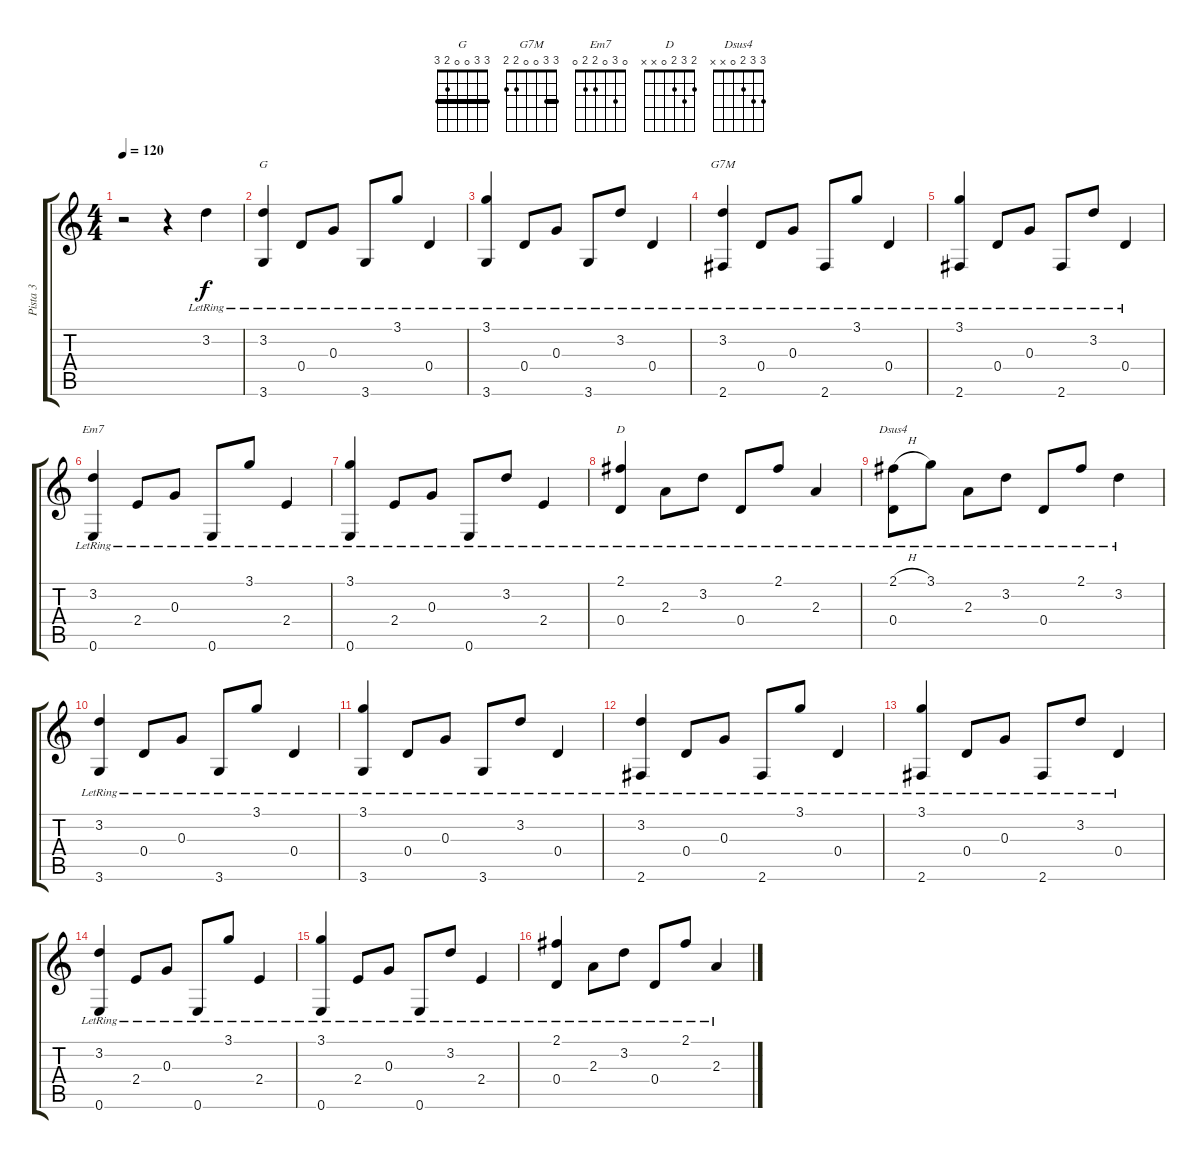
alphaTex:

\track ("Pista 3" "Pista 3") {instrument distortionguitar}
\staff {score tabs}
\tuning (E4 B3 G3 D3 A2 E2) {hide}
\chord ("G" 3 3 0 0 2 3) {barre 3}
\chord ("G7M" 3 3 0 0 2 2) {barre 3}
\chord ("Em7" 0 3 0 2 2 0)
\chord ("D" 2 3 2 0 x x)
\chord ("Dsus4" 3 3 2 0 x x)
\ts (4 4)
\tempo 120
\clef g2
\ks c
r.2{dy f instrument distortionguitar} r.4 3.2{lr}.4 |
(3.2{lr} 3.6{lr}).4{ch "G"} 0.4{lr}.8 0.3{lr}.8 3.6{lr}.8 3.1{lr}.8 0.4{lr}.4 |
(3.1{lr} 3.6{lr}).4 0.4{lr}.8 0.3{lr}.8 3.6{lr}.8 3.2{lr}.8 0.4{lr}.4 |
(3.2{lr} 2.6{lr}).4{ch "G7M"} 0.4{lr}.8 0.3{lr}.8 2.6{lr}.8 3.1{lr}.8 0.4{lr}.4 |
(3.1{lr} 2.6{lr}).4 0.4{lr}.8 0.3{lr}.8 2.6{lr}.8 3.2{lr}.8 0.4{lr}.4 |
(3.2{lr} 0.6{lr}).4{ch "Em7"} 2.4{lr}.8 0.3{lr}.8 0.6{lr}.8 3.1{lr}.8 2.4{lr}.4 |
(3.1{lr} 0.6{lr}).4 2.4{lr}.8 0.3{lr}.8 0.6{lr}.8 3.2{lr}.8 2.4{lr}.4 |
(2.1{lr} 0.4{lr}).4{ch "D"} 2.3{lr}.8 3.2{lr}.8 0.4{lr}.8 2.1{lr}.8 2.3{lr}.4 |
(2.1{h} 0.4{lr}).8{ch "Dsus4"} 3.1{lr}.8 2.3{lr}.8 3.2{lr}.8 0.4{lr}.8 2.1{lr}.8 3.2{lr}.4 |
(3.2{lr} 3.6{lr}).4 0.4{lr}.8 0.3{lr}.8 3.6{lr}.8 3.1{lr}.8 0.4{lr}.4 |
(3.1{lr} 3.6{lr}).4 0.4{lr}.8 0.3{lr}.8 3.6{lr}.8 3.2{lr}.8 0.4{lr}.4 |
(3.2{lr} 2.6{lr}).4 0.4{lr}.8 0.3{lr}.8 2.6{lr}.8 3.1{lr}.8 0.4{lr}.4 |
(3.1{lr} 2.6{lr}).4 0.4{lr}.8 0.3{lr}.8 2.6{lr}.8 3.2{lr}.8 0.4{lr}.4 |
(3.2{lr} 0.6{lr}).4 2.4{lr}.8 0.3{lr}.8 0.6{lr}.8 3.1{lr}.8 2.4{lr}.4 |
(3.1{lr} 0.6{lr}).4 2.4{lr}.8 0.3{lr}.8 0.6{lr}.8 3.2{lr}.8 2.4{lr}.4 |
(2.1{lr} 0.4{lr}).4 2.3{lr}.8 3.2{lr}.8 0.4{lr}.8 2.1{lr}.8 2.3{lr}.4
